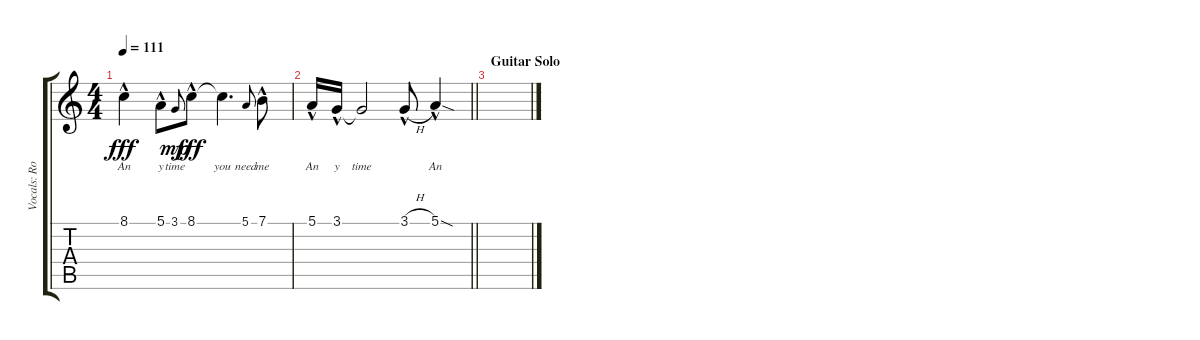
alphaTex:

\track ("Vocals: Robin" "Vocals: Ro") {instrument lead2sawtooth}
\staff {score tabs}
\tuning (E4 B3 G3 D3 A2 E2) {hide}
\ts (4 4)
\tempo 111
\clef g2
\ks c
8.1{hac}.4{lyrics (0 "An") lyrics (1 "") lyrics (2 "") lyrics (3 "") lyrics (4 "") dy fff} 5.1{hac}.8{lyrics (0 "y") lyrics (1 "") lyrics (2 "") lyrics (3 "") lyrics (4 "")} 3.1.8{lyrics (0 "time") lyrics (1 "") lyrics (2 "") lyrics (3 "") lyrics (4 "") gr onbeat dy mp} 8.1{hac}.8{lyrics (0 "") lyrics (1 "") lyrics (2 "") lyrics (3 "") lyrics (4 "") dy fff} 8.1{t}.4{d lyrics (0 "you") lyrics (1 "") lyrics (2 "") lyrics (3 "") lyrics (4 "")} 5.1.8{lyrics (0 "need") lyrics (1 "") lyrics (2 "") lyrics (3 "") lyrics (4 "") gr onbeat} 7.1{hac}.8{lyrics (0 "me") lyrics (1 "") lyrics (2 "") lyrics (3 "") lyrics (4 "")} |
\barLineRight lightlight
5.1{hac}.16{lyrics (0 "An") lyrics (1 "") lyrics (2 "") lyrics (3 "") lyrics (4 "")} 3.1{hac}.16{lyrics (0 "y") lyrics (1 "") lyrics (2 "") lyrics (3 "") lyrics (4 "")} 3.1{t}.2{lyrics (0 "time") lyrics (1 "") lyrics (2 "") lyrics (3 "") lyrics (4 "")} 3.1{h hac}.8{lyrics (0 "") lyrics (1 "") lyrics (2 "") lyrics (3 "") lyrics (4 "")} 5.1{sod hac}.4{lyrics (0 "An") lyrics (1 "") lyrics (2 "") lyrics (3 "") lyrics (4 "")} |
\section ("" "Guitar Solo")
